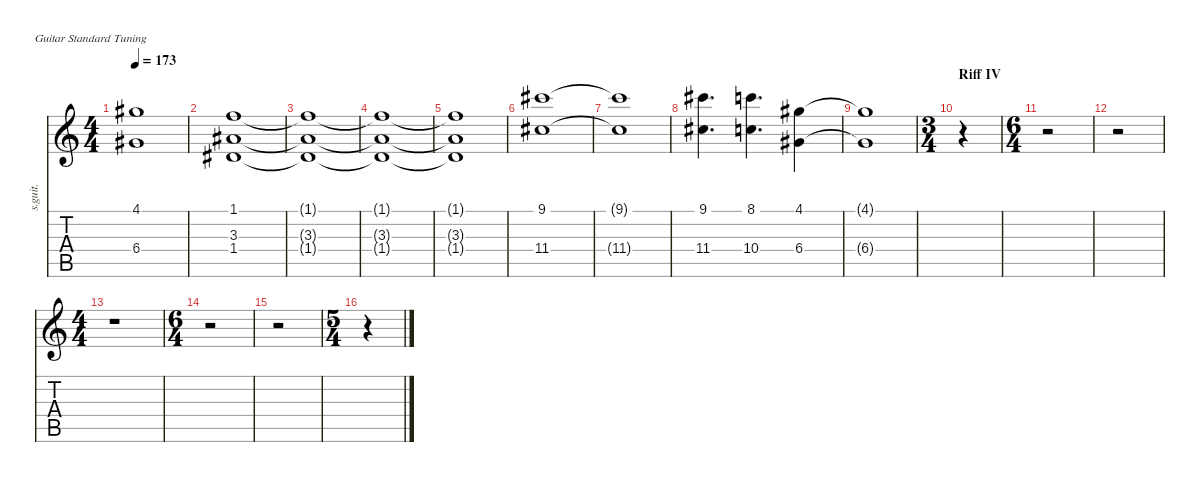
\defaultSystemsLayout 4
\hideDynamics
\bracketExtendMode nobrackets
\track ("Synthesizer #1 (Right Hand)" "s.guit.") {instrument lead1square}
\staff {score tabs}
\tuning (E4 B3 G3 D3 A2 E2)
\displaytranspose 12
\ts (4 4)
\tempo 173
\clef g2
\ks c
(6.4{t acc #} 4.1{t acc #}).1{lyrics (0 "") lyrics (1 "") lyrics (2 "") lyrics (3 "") lyrics (4 "") dy mf} |
(1.1 1.4{acc #} 3.3{acc #}).1{lyrics (0 "") lyrics (1 "") lyrics (2 "") lyrics (3 "") lyrics (4 "")} |
(1.1{t} 1.4{t acc #} 3.3{t acc #}).1{lyrics (0 "") lyrics (1 "") lyrics (2 "") lyrics (3 "") lyrics (4 "")} |
(1.1{t} 1.4{t acc #} 3.3{t acc #}).1{lyrics (0 "") lyrics (1 "") lyrics (2 "") lyrics (3 "") lyrics (4 "")} |
(1.1{t} 1.4{t acc #} 3.3{t acc #}).1{lyrics (0 "") lyrics (1 "") lyrics (2 "") lyrics (3 "") lyrics (4 "")} |
(9.1{acc #} 11.4{acc #}).1{lyrics (0 "") lyrics (1 "") lyrics (2 "") lyrics (3 "") lyrics (4 "")} |
(9.1{t acc #} 11.4{t acc #}).1{lyrics (0 "") lyrics (1 "") lyrics (2 "") lyrics (3 "") lyrics (4 "")} |
(9.1{acc #} 11.4{acc #}).4{d lyrics (0 "") lyrics (1 "") lyrics (2 "") lyrics (3 "") lyrics (4 "")} (8.1 10.4).4{d lyrics (0 "") lyrics (1 "") lyrics (2 "") lyrics (3 "") lyrics (4 "")} (4.1{acc #} 6.4{acc #}).4{lyrics (0 "") lyrics (1 "") lyrics (2 "") lyrics (3 "") lyrics (4 "")} |
(4.1{t acc #} 6.4{t acc #}).1{lyrics (0 "") lyrics (1 "") lyrics (2 "") lyrics (3 "") lyrics (4 "")} |
\ts (3 4)
\beaming (8 2 2 2 2)
\section ("" "Riff IV")
r.4 |
\ts (6 4)
\beaming (8 2 2 2 2)
r.2 |
r.2 |
\ts (4 4)
\beaming (8 2 2 2 2)
r.1 |
\ts (6 4)
\beaming (8 2 2 2 2)
r.2 |
r.2 |
\ts (5 4)
\beaming (8 2 2 2 2)
r.4
